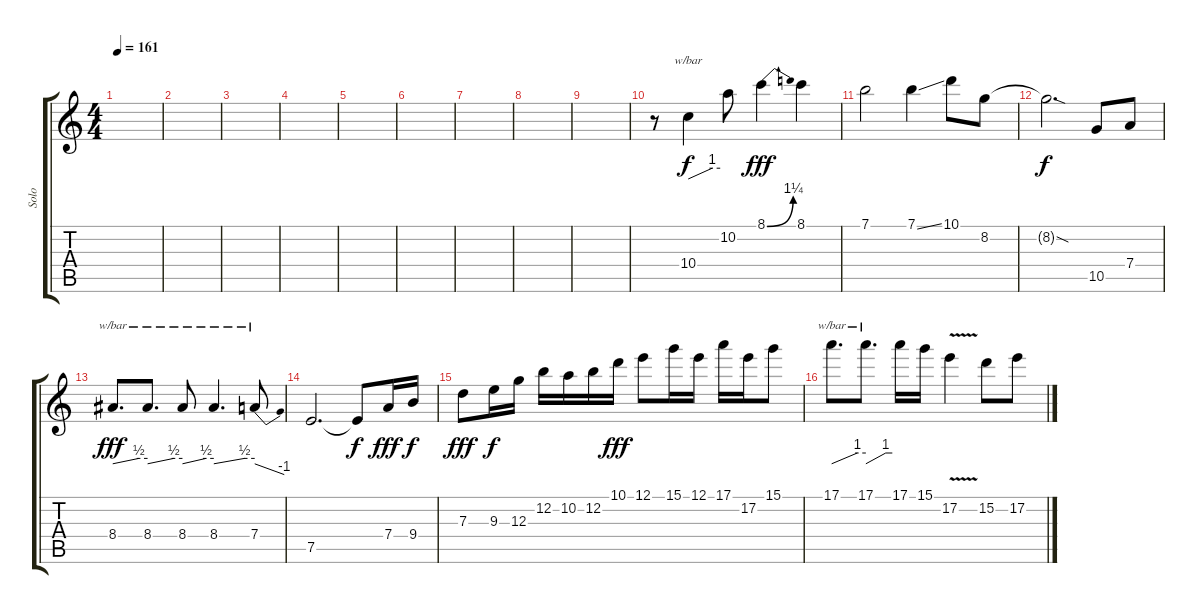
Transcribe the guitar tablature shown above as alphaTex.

\track ("Solo" "Solo") {instrument overdrivenguitar}
\staff {score tabs}
\tuning (E4 B3 G3 D3 A2 E2) {hide}
\ts (4 4)
\tempo 161
\clef g2
\ks c
|
|
|
|
|
|
|
|
|
r.8 10.4.4{tbe (custom default 0 0 45 4 60 4)} 10.2.8 8.1{be (bend 0 0 60 5)}.4{dy fff} 8.1.4 |
7.1.2 7.1{ss}.4 10.1.8 8.2.8 |
8.2{sod t}.2{d dy f} 10.5.8 7.4.8 |
8.4.8{d tbe (custom default 0 0 45 2 60 2) dy fff} 8.4.8{d tbe (custom default 0 0 45 2 60 2)} 8.4.8{tbe (custom default 0 0 45 2 60 2)} 8.4.4{d tbe (custom default 0 0 45 2 60 2)} 7.4.8{tbe (dive default 0 0 60 -4)} |
7.5.2{d} 7.5{t}.8{dy f} 7.4.16{dy fff} 9.4.16{dy f} |
7.3.8{dy fff} 9.3.16{dy f} 12.3.16 12.2.16 10.2.16 12.2.16 10.1.16{dy fff} 12.1.8 15.1.16 12.1.16 17.1.16 17.2.16 15.1.8 |
17.1.8{d tbe (custom default 0 0 45 4 60 4)} 17.1.8{d tbe (custom default 0 0 45 4 60 4)} 17.1.16 15.1.16 17.2{v}.4 15.2.8 17.2.8
